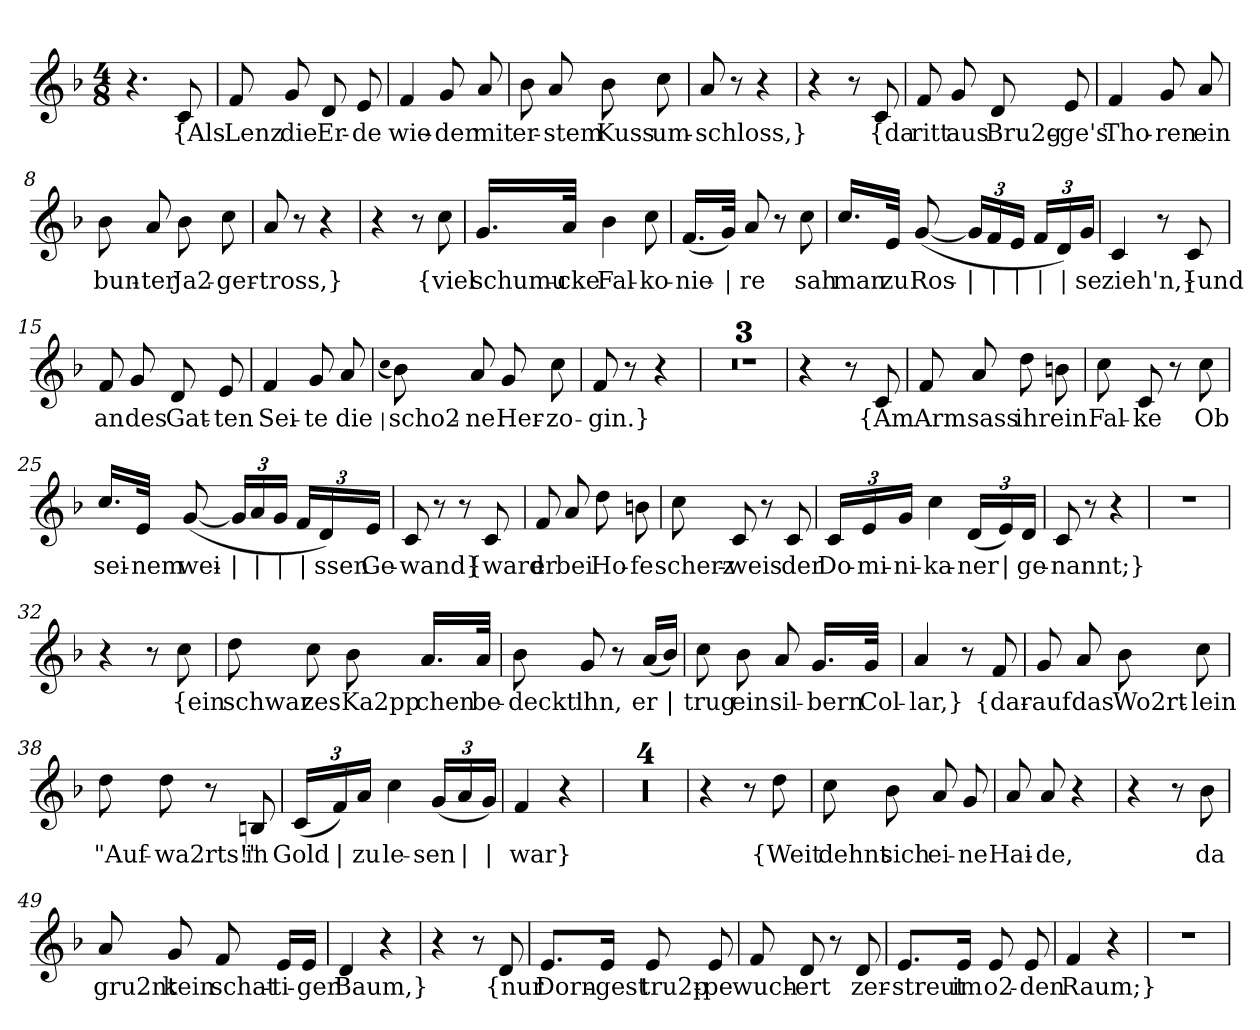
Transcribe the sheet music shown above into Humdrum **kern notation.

**kern	**text
*part1	*part1
*staff1	*staff1
*clefG2	*
*k[b-]	*
*M4/8	*
*MM115	*
=	=
4.r	.
8c	{Als
=1	=1
8f	Lenz
8g	die
8d	Er-
8e	-de
=2	=2
4f	wie-
8g	-der
8a	mit
=3	=3
8b-	er-
8a	-stem
8b-	Kuss
8cc	um-
=4	=4
8a	-schloss,}
8r	.
4r	.
=5	=5
4r	.
8r	.
8c	{da
=6	=6
8f	ritt
8g	aus
8d	Bru2g-
8e	-ge's
=7	=7
4f	Tho-
8g	-ren
8a	ein
=8	=8
8b-	bun-
8a	-ter
8b-	Ja2-
8cc	-ger-
=9	=9
8a	-tross,}
8r	.
4r	.
=10	=10
4r	.
8r	.
8cc	{viel
=11	=11
16.g/LL	schumu-
32a/JJk	-cke
4b-	Fal-
8cc	-ko-
=12	=12
(16.f/LL	-nie-
32g/JJk)	|
8a	-re
8r	.
8cc	sah
=13	=13
16.cc/LL	man
32e/JJk	zu
([8g	Ros-
24g/LL]	|
24f/	|
24e/JJ	|
24f/LL	|
24d/)	|
24g/JJ	-se
=14	=14
4c	zieh'n,}
8r	.
8c	{und
=15	=15
8f	an
8g	des
8d	Gat-
8e	-ten
=16	=16
4f	Sei-
8g	-te
8a	die
=17	=17
(qcc	|
8b-)	scho2-
8a	-ne
8g	Her-
8cc	-zo-
=18	=18
8f	-gin.}
8r	.
4r	.
=19	=19
2r	.
=20	=20
2r	.
=21	=21
2r	.
=22	=22
4r	.
8r	.
8c	{Am
=23	=23
8f	Arm
8a	sass
8dd	ihr
8bn	ein
=24	=24
8cc	Fal-
8c	-ke
8r	.
8cc	Ob
=25	=25
16.cc/LL	sei-
32e/JJk	-nem
([8g	wei-
24g/LL]	|
24a/	|
24g/JJ	|
24f/LL	|
24d/)	-ssen
24e/JJ	Ge-
=26	=26
8c	-wand}
8r	.
8r	.
8c	{ward
=27	=27
8f	er
8a	bei
8dd	Ho-
8bn	-fe
=28	=28
8cc	scherz-
8c	-weis
8r	.
8c	der
=29	=29
24c/LL	Do-
24e/	-mi-
24g/JJ	-ni-
4cc	-ka-
(24d/LL	-ner
24e/)	|
24d/JJ	ge-
=30	=30
8c	-nannt;}
8r	.
4r	.
=31	=31
2r	.
=32	=32
4r	.
8r	.
8cc	{ein
=33	=33
8dd	schwar
8cc	zes
8b-	Ka2pp
16.a/LL	chen
32a/JJk	be-
=34	=34
8b-	-deckt'
8g	ihn,
8r	.
(16a/LL	er
16b-/JJ)	|
=35	=35
8cc	trug
8b-	ein
8a	sil-
16.g/LL	-bern
32g/JJk	Col-
=36	=36
4a	-lar,}
8r	.
8f	{dar-
=37	=37
8g	-auf
8a	das
8b-	Wo2rt-
8cc	-lein
=38	=38
8dd	"Auf-
8dd	-wa2rts!"
8r	.
8Bn	in
=39	=39
(24c/LL	Gold
24f/)	|
24a/JJ	zu
4cc	le-
(24g/LL	-sen
24a/	|
24g/JJ)	|
=40	=40
4f	war}
4r	.
=41	=41
2r	.
=42	=42
2r	.
=43	=43
2r	.
=44	=44
2r	.
=45	=45
4r	.
8r	.
8dd	{Weit
=46	=46
8cc	dehnt
8b-	sich
8a	ei-
8g	-ne
=47	=47
8a	Hai-
8a	-de,
4r	.
=48	=48
4r	.
8r	.
8b-	da
=49	=49
8a	gru2nt
8g	kein
8f	schat-
16e/LL	-ti-
16e/JJ	-ger
=50	=50
4d	Baum,}
4r	.
=51	=51
4r	.
8r	.
8d	{nur
=52	=52
8.e/L	Dorn-
16e/Jk	-gest
8e	tru2p-
8e	-pe
=53	=53
8f	wuch-
8d	-ert
8r	.
8d	zer-
=54	=54
8.e/L	-streut
16e/Jk	im
8e	o2-
8e	-den
=55	=55
4f	Raum;}
4r	.
=56	=56
2r	.
=	=
*-	*-
